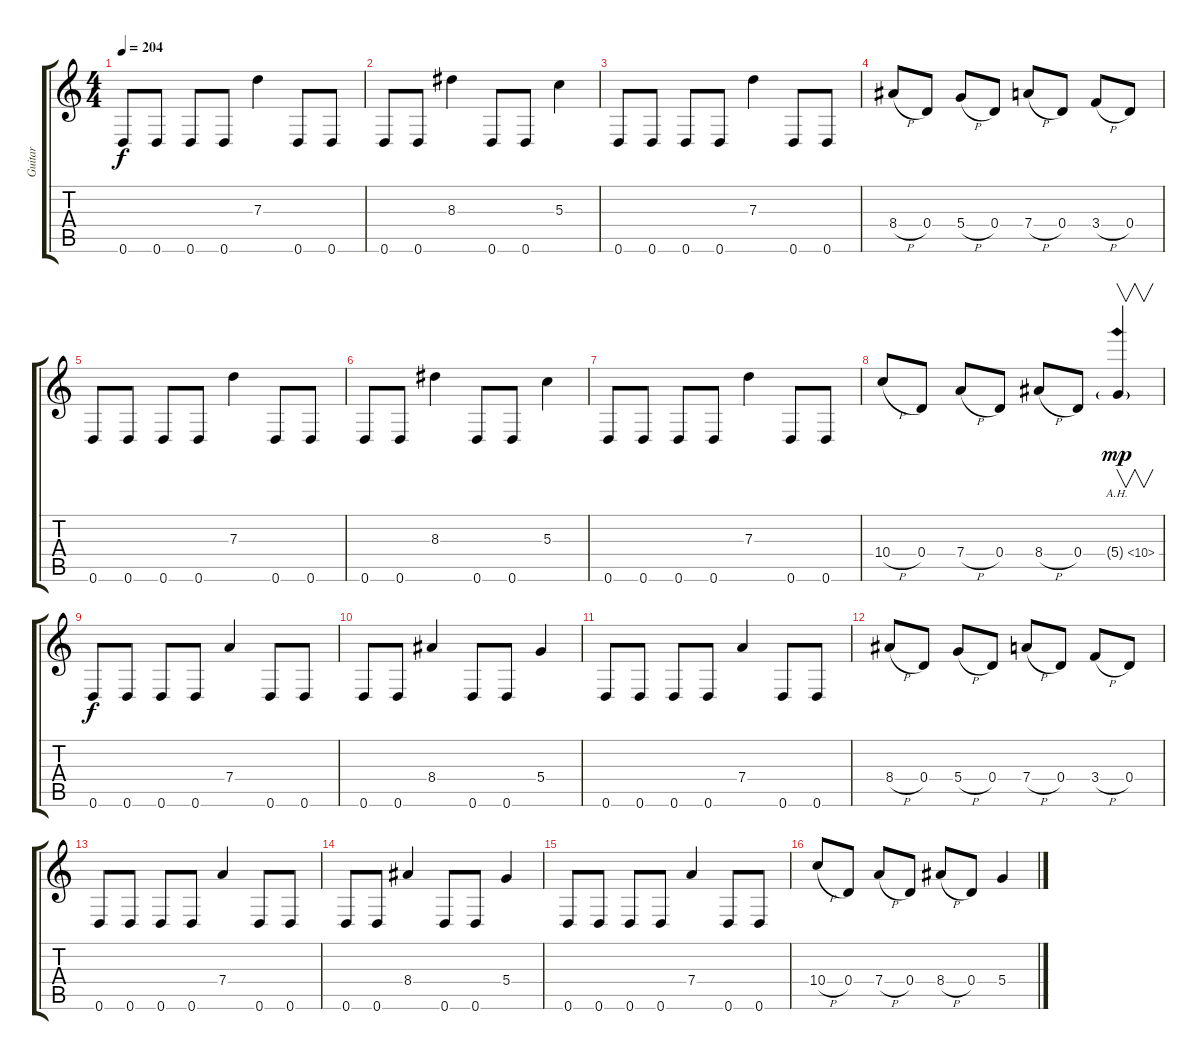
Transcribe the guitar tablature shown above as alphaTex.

\track ("Guitar" "Guitar") {instrument distortionguitar}
\staff {score tabs}
\tuning (E4 B3 G3 D3 A2 D2) {hide}
\ts (4 4)
\tempo 204
\clef g2
\ks c
0.6.8{dy f} 0.6.8 0.6.8 0.6.8 7.3.4 0.6.8 0.6.8 |
0.6.8 0.6.8 8.3.4 0.6.8 0.6.8 5.3.4 |
0.6.8 0.6.8 0.6.8 0.6.8 7.3.4 0.6.8 0.6.8 |
8.4{h}.8 0.4.8 5.4{h}.8 0.4.8 7.4{h}.8 0.4.8 3.4{h}.8 0.4.8 |
0.6.8 0.6.8 0.6.8 0.6.8 7.3.4 0.6.8 0.6.8 |
0.6.8 0.6.8 8.3.4 0.6.8 0.6.8 5.3.4 |
0.6.8 0.6.8 0.6.8 0.6.8 7.3.4 0.6.8 0.6.8 |
10.4{h}.8 0.4.8 7.4{h}.8 0.4.8 8.4{h}.8 0.4.8 5.4{ah 5 g}.4{v dy mp} |
0.6.8{dy f} 0.6.8 0.6.8 0.6.8 7.4.4 0.6.8 0.6.8 |
0.6.8 0.6.8 8.4.4 0.6.8 0.6.8 5.4.4 |
0.6.8 0.6.8 0.6.8 0.6.8 7.4.4 0.6.8 0.6.8 |
8.4{h}.8 0.4.8 5.4{h}.8 0.4.8 7.4{h}.8 0.4.8 3.4{h}.8 0.4.8 |
0.6.8 0.6.8 0.6.8 0.6.8 7.4.4 0.6.8 0.6.8 |
0.6.8 0.6.8 8.4.4 0.6.8 0.6.8 5.4.4 |
0.6.8 0.6.8 0.6.8 0.6.8 7.4.4 0.6.8 0.6.8 |
10.4{h}.8 0.4.8 7.4{h}.8 0.4.8 8.4{h}.8 0.4.8 5.4.4
